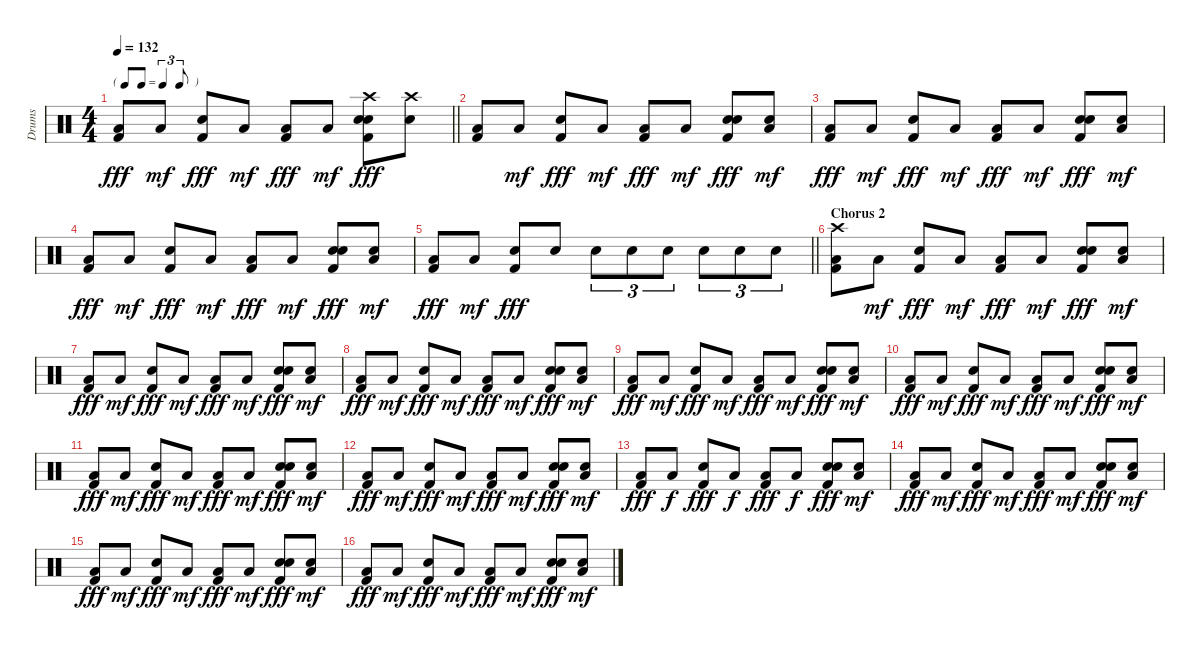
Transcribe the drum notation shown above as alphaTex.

\track ("Drums" "Drums") {instrument percussion}
\staff {score}
\articulation defaults
\ts (4 4)
\tf triplet8th
\tempo 132
\clef neutral
\barLineRight lightlight
\ks c
("Low Floor Tom (hit)" "Kick (hit) 2").8{dy fff} "Low Floor Tom (hit)".8{dy mf} ("Snare (hit) 2" "Kick (hit) 2").8{dy fff} "Low Floor Tom (hit)".8{dy mf} ("Low Floor Tom (hit)" "Kick (hit) 2").8{dy fff} "Low Floor Tom (hit)".8{dy mf} ("Crash high (hit)" "Hand Clap (hit)" "Snare (hit) 2" "Kick (hit) 2").8{dy fff} ("Crash high (hit)" "Hand Clap (hit)").8 |
("Low Floor Tom (hit)" "Kick (hit) 2").8 "Low Floor Tom (hit)".8{dy mf} ("Snare (hit) 2" "Kick (hit) 2").8{dy fff} "Low Floor Tom (hit)".8{dy mf} ("Low Floor Tom (hit)" "Kick (hit) 2").8{dy fff} "Low Floor Tom (hit)".8{dy mf} ("Hand Clap (hit)" "Snare (hit) 2" "Kick (hit) 2").8{dy fff} ("Hand Clap (hit)" "Low Floor Tom (hit)").8{dy mf} |
("Low Floor Tom (hit)" "Kick (hit) 2").8{dy fff} "Low Floor Tom (hit)".8{dy mf} ("Snare (hit) 2" "Kick (hit) 2").8{dy fff} "Low Floor Tom (hit)".8{dy mf} ("Low Floor Tom (hit)" "Kick (hit) 2").8{dy fff} "Low Floor Tom (hit)".8{dy mf} ("Hand Clap (hit)" "Snare (hit) 2" "Kick (hit) 2").8{dy fff} ("Hand Clap (hit)" "Low Floor Tom (hit)").8{dy mf} |
("Low Floor Tom (hit)" "Kick (hit) 2").8{dy fff} "Low Floor Tom (hit)".8{dy mf} ("Snare (hit) 2" "Kick (hit) 2").8{dy fff} "Low Floor Tom (hit)".8{dy mf} ("Low Floor Tom (hit)" "Kick (hit) 2").8{dy fff} "Low Floor Tom (hit)".8{dy mf} ("Hand Clap (hit)" "Snare (hit) 2" "Kick (hit) 2").8{dy fff} ("Hand Clap (hit)" "Low Floor Tom (hit)").8{dy mf} |
\barLineRight lightlight
("Low Floor Tom (hit)" "Kick (hit) 2").8{dy fff} "Low Floor Tom (hit)".8{dy mf} ("Snare (hit) 2" "Kick (hit) 2").8{dy fff} "Snare (hit) 2".8 "Snare (hit) 2".8{tu (3 2)} "Snare (hit) 2".8{tu (3 2)} "Snare (hit) 2".8{tu (3 2)} "Snare (hit) 2".8{tu (3 2)} "Snare (hit) 2".8{tu (3 2)} "Snare (hit) 2".8{tu (3 2)} |
\section ("" "Chorus 2")
("Crash high (hit)" "Low Floor Tom (hit)" "Kick (hit) 2").8 "Low Floor Tom (hit)".8{dy mf} ("Snare (hit) 2" "Kick (hit) 2").8{dy fff} "Low Floor Tom (hit)".8{dy mf} ("Low Floor Tom (hit)" "Kick (hit) 2").8{dy fff} "Low Floor Tom (hit)".8{dy mf} ("Hand Clap (hit)" "Snare (hit) 2" "Kick (hit) 2").8{dy fff} ("Hand Clap (hit)" "Low Floor Tom (hit)").8{dy mf} |
("Low Floor Tom (hit)" "Kick (hit) 2").8{dy fff} "Low Floor Tom (hit)".8{dy mf} ("Snare (hit) 2" "Kick (hit) 2").8{dy fff} "Low Floor Tom (hit)".8{dy mf} ("Low Floor Tom (hit)" "Kick (hit) 2").8{dy fff} "Low Floor Tom (hit)".8{dy mf} ("Hand Clap (hit)" "Snare (hit) 2" "Kick (hit) 2").8{dy fff} ("Hand Clap (hit)" "Low Floor Tom (hit)").8{dy mf} |
("Low Floor Tom (hit)" "Kick (hit) 2").8{dy fff} "Low Floor Tom (hit)".8{dy mf} ("Snare (hit) 2" "Kick (hit) 2").8{dy fff} "Low Floor Tom (hit)".8{dy mf} ("Low Floor Tom (hit)" "Kick (hit) 2").8{dy fff} "Low Floor Tom (hit)".8{dy mf} ("Hand Clap (hit)" "Snare (hit) 2" "Kick (hit) 2").8{dy fff} ("Hand Clap (hit)" "Low Floor Tom (hit)").8{dy mf} |
("Low Floor Tom (hit)" "Kick (hit) 2").8{dy fff} "Low Floor Tom (hit)".8{dy mf} ("Snare (hit) 2" "Kick (hit) 2").8{dy fff} "Low Floor Tom (hit)".8{dy mf} ("Low Floor Tom (hit)" "Kick (hit) 2").8{dy fff} "Low Floor Tom (hit)".8{dy mf} ("Hand Clap (hit)" "Snare (hit) 2" "Kick (hit) 2").8{dy fff} ("Hand Clap (hit)" "Low Floor Tom (hit)").8{dy mf} |
("Low Floor Tom (hit)" "Kick (hit) 2").8{dy fff} "Low Floor Tom (hit)".8{dy mf} ("Snare (hit) 2" "Kick (hit) 2").8{dy fff} "Low Floor Tom (hit)".8{dy mf} ("Low Floor Tom (hit)" "Kick (hit) 2").8{dy fff} "Low Floor Tom (hit)".8{dy mf} ("Hand Clap (hit)" "Snare (hit) 2" "Kick (hit) 2").8{dy fff} ("Hand Clap (hit)" "Low Floor Tom (hit)").8{dy mf} |
("Low Floor Tom (hit)" "Kick (hit) 2").8{dy fff} "Low Floor Tom (hit)".8{dy mf} ("Snare (hit) 2" "Kick (hit) 2").8{dy fff} "Low Floor Tom (hit)".8{dy mf} ("Low Floor Tom (hit)" "Kick (hit) 2").8{dy fff} "Low Floor Tom (hit)".8{dy mf} ("Hand Clap (hit)" "Snare (hit) 2" "Kick (hit) 2").8{dy fff} ("Hand Clap (hit)" "Low Floor Tom (hit)").8{dy mf} |
("Low Floor Tom (hit)" "Kick (hit) 2").8{dy fff} "Low Floor Tom (hit)".8{dy mf} ("Snare (hit) 2" "Kick (hit) 2").8{dy fff} "Low Floor Tom (hit)".8{dy mf} ("Low Floor Tom (hit)" "Kick (hit) 2").8{dy fff} "Low Floor Tom (hit)".8{dy mf} ("Hand Clap (hit)" "Snare (hit) 2" "Kick (hit) 2").8{dy fff} ("Hand Clap (hit)" "Low Floor Tom (hit)").8{dy mf} |
("Low Floor Tom (hit)" "Kick (hit) 2").8{dy fff} "Low Floor Tom (hit)".8{dy f} ("Snare (hit) 2" "Kick (hit) 2").8{dy fff} "Low Floor Tom (hit)".8{dy f} ("Low Tom (hit)" "Kick (hit) 2").8{dy fff} "Low Floor Tom (hit)".8{dy f} ("Hand Clap (hit)" "Snare (hit) 2" "Kick (hit) 2").8{dy fff} ("Hand Clap (hit)" "Low Floor Tom (hit)").8{dy mf} |
("Low Floor Tom (hit)" "Kick (hit) 2").8{dy fff} "Low Floor Tom (hit)".8{dy mf} ("Snare (hit) 2" "Kick (hit) 2").8{dy fff} "Low Floor Tom (hit)".8{dy mf} ("Low Floor Tom (hit)" "Kick (hit) 2").8{dy fff} "Low Floor Tom (hit)".8{dy mf} ("Hand Clap (hit)" "Snare (hit) 2" "Kick (hit) 2").8{dy fff} ("Hand Clap (hit)" "Low Floor Tom (hit)").8{dy mf} |
("Low Floor Tom (hit)" "Kick (hit) 2").8{dy fff} "Low Floor Tom (hit)".8{dy mf} ("Snare (hit) 2" "Kick (hit) 2").8{dy fff} "Low Floor Tom (hit)".8{dy mf} ("Low Floor Tom (hit)" "Kick (hit) 2").8{dy fff} "Low Floor Tom (hit)".8{dy mf} ("Hand Clap (hit)" "Snare (hit) 2" "Kick (hit) 2").8{dy fff} ("Hand Clap (hit)" "Low Floor Tom (hit)").8{dy mf} |
("Low Floor Tom (hit)" "Kick (hit) 2").8{dy fff} "Low Floor Tom (hit)".8{dy mf} ("Snare (hit) 2" "Kick (hit) 2").8{dy fff} "Low Floor Tom (hit)".8{dy mf} ("Low Floor Tom (hit)" "Kick (hit) 2").8{dy fff} "Low Floor Tom (hit)".8{dy mf} ("Hand Clap (hit)" "Snare (hit) 2" "Kick (hit) 2").8{dy fff} ("Hand Clap (hit)" "Low Floor Tom (hit)").8{dy mf}
